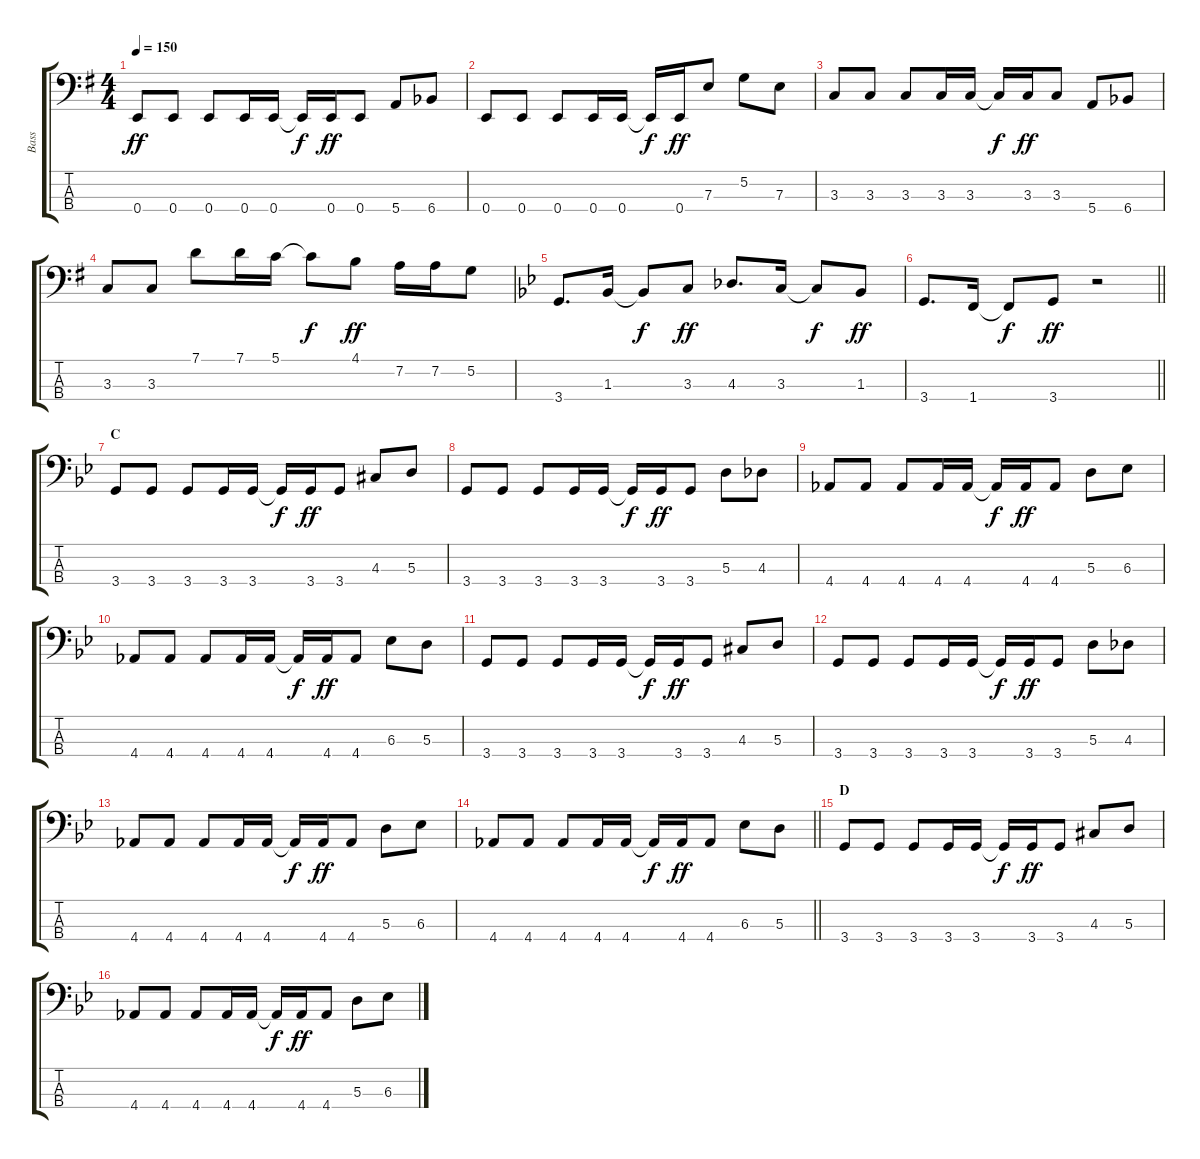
\track ("Bass" "Bass") {instrument electricbasspick}
\staff {score tabs}
\tuning (G2 D2 A1 E1) {hide}
\ts (4 4)
\tempo 150
\clef f4
\ks g
0.4.8{dy ff} 0.4.8 0.4.8 0.4.16 0.4.16 0.4{t}.16{dy f} 0.4.16{dy ff} 0.4.8 5.4.8 6.4{acc b}.8 |
0.4.8 0.4.8 0.4.8 0.4.16 0.4.16 0.4{t}.16{dy f} 0.4.16{dy ff} 7.3.8 5.2.8 7.3.8 |
3.3.8 3.3.8 3.3.8 3.3.16 3.3.16 3.3{t}.16{dy f} 3.3.16{dy ff} 3.3.8 5.4.8 6.4{acc b}.8 |
3.3.8 3.3.8 7.1.8 7.1.16 5.1.16 5.1{t}.8{dy f} 4.1.8{dy ff} 7.2.16 7.2.16 5.2.8 |
\ks bb
3.4.8{d} 1.3.16 1.3{t}.8{dy f} 3.3.8{dy ff} 4.3.8{d} 3.3.16 3.3{t}.8{dy f} 1.3.8{dy ff} |
\barLineRight lightlight
3.4.8{d} 1.4.16 1.4{t}.8{dy f} 3.4.8{dy ff} r.2 |
\section ("" "C")
3.4.8 3.4.8 3.4.8 3.4.16 3.4.16 3.4{t}.16{dy f} 3.4.16{dy ff} 3.4.8 4.3{acc #}.8 5.3.8 |
3.4.8 3.4.8 3.4.8 3.4.16 3.4.16 3.4{t}.16{dy f} 3.4.16{dy ff} 3.4.8 5.3.8 4.3.8 |
4.4.8 4.4.8 4.4.8 4.4.16 4.4.16 4.4{t}.16{dy f} 4.4.16{dy ff} 4.4.8 5.3.8 6.3.8 |
4.4.8 4.4.8 4.4.8 4.4.16 4.4.16 4.4{t}.16{dy f} 4.4.16{dy ff} 4.4.8 6.3.8 5.3.8 |
3.4.8 3.4.8 3.4.8 3.4.16 3.4.16 3.4{t}.16{dy f} 3.4.16{dy ff} 3.4.8 4.3{acc #}.8 5.3.8 |
3.4.8 3.4.8 3.4.8 3.4.16 3.4.16 3.4{t}.16{dy f} 3.4.16{dy ff} 3.4.8 5.3.8 4.3.8 |
4.4.8 4.4.8 4.4.8 4.4.16 4.4.16 4.4{t}.16{dy f} 4.4.16{dy ff} 4.4.8 5.3.8 6.3.8 |
\barLineRight lightlight
4.4.8 4.4.8 4.4.8 4.4.16 4.4.16 4.4{t}.16{dy f} 4.4.16{dy ff} 4.4.8 6.3.8 5.3.8 |
\section ("" "D")
3.4.8 3.4.8 3.4.8 3.4.16 3.4.16 3.4{t}.16{dy f} 3.4.16{dy ff} 3.4.8 4.3{acc #}.8 5.3.8 |
4.4.8 4.4.8 4.4.8 4.4.16 4.4.16 4.4{t}.16{dy f} 4.4.16{dy ff} 4.4.8 5.3.8 6.3.8
